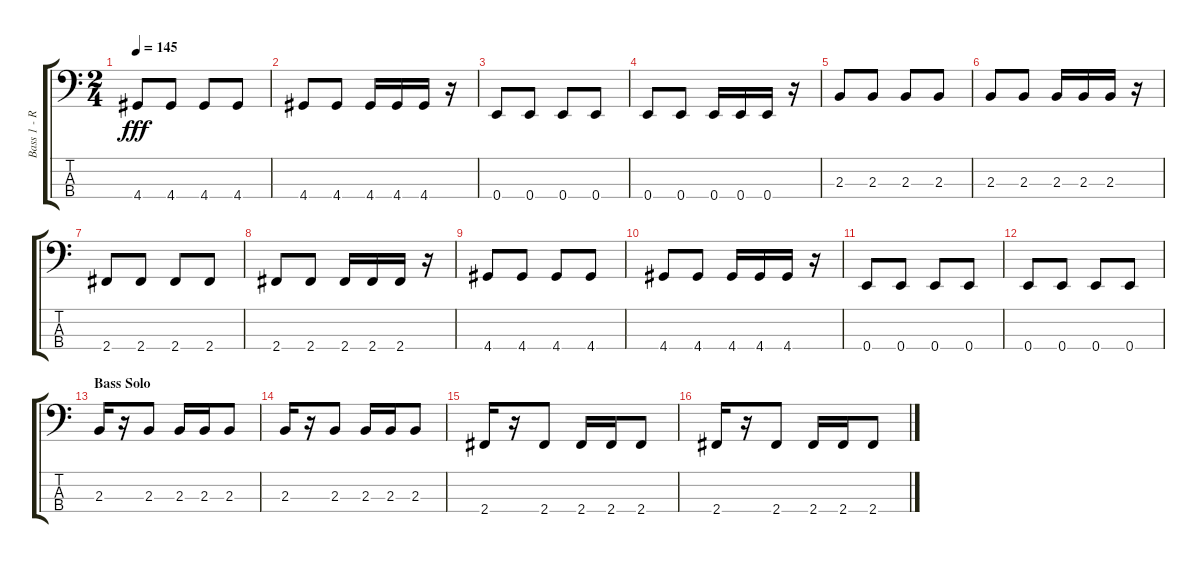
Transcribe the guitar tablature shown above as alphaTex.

\track ("Bass 1 - Rod" "Bass 1 - R") {instrument electricbasspick}
\staff {score tabs}
\tuning (G2 D2 A1 E1) {hide}
\ts (2 4)
\tempo 145
\clef f4
\ks c
4.4.8{dy fff} 4.4.8 4.4.8 4.4.8 |
4.4.8 4.4.8 4.4.16 4.4.16 4.4.16 r.16 |
0.4.8 0.4.8 0.4.8 0.4.8 |
0.4.8 0.4.8 0.4.16 0.4.16 0.4.16 r.16 |
2.3.8 2.3.8 2.3.8 2.3.8 |
2.3.8 2.3.8 2.3.16 2.3.16 2.3.16 r.16 |
2.4.8 2.4.8 2.4.8 2.4.8 |
2.4.8 2.4.8 2.4.16 2.4.16 2.4.16 r.16 |
4.4.8 4.4.8 4.4.8 4.4.8 |
4.4.8 4.4.8 4.4.16 4.4.16 4.4.16 r.16 |
0.4.8 0.4.8 0.4.8 0.4.8 |
0.4.8 0.4.8 0.4.8 0.4.8 |
\section ("" "Bass Solo")
2.3.16 r.16 2.3.8 2.3.16 2.3.16 2.3.8 |
2.3.16 r.16 2.3.8 2.3.16 2.3.16 2.3.8 |
2.4.16 r.16 2.4.8 2.4.16 2.4.16 2.4.8 |
2.4.16 r.16 2.4.8 2.4.16 2.4.16 2.4.8
